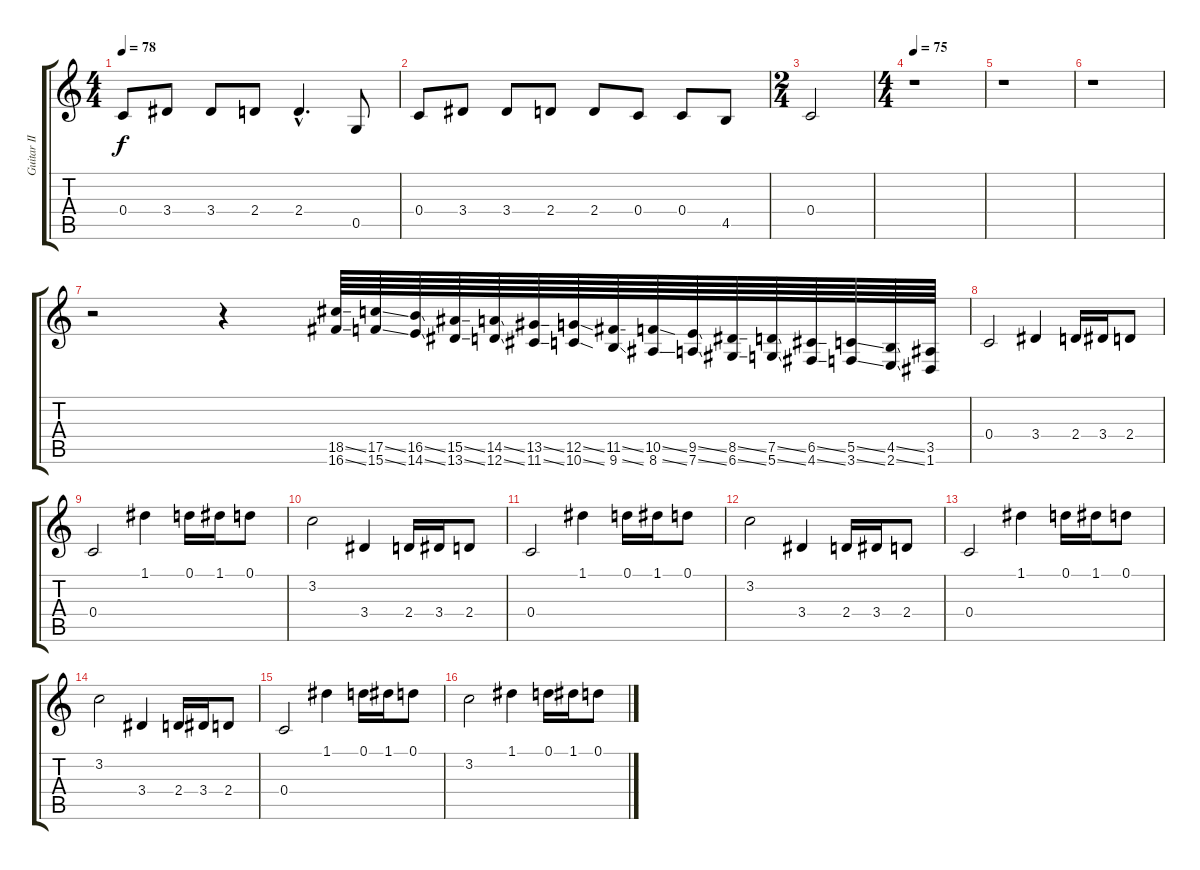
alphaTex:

\track ("Guitar II" "Guitar II") {instrument distortionguitar}
\staff {score tabs}
\tuning (D4 A3 F3 C3 G2 D2) {hide}
\ts (4 4)
\tempo 78
\clef g2
\ks c
0.4.8{dy f} 3.4.8 3.4.8 2.4.8 2.4{hac}.4{d} 0.5.8 |
0.4.8 3.4.8 3.4.8 2.4.8 2.4.8 0.4.8 0.4.8 4.5.8 |
\ts (2 4)
0.4.2 |
\ts (4 4)
\tempo 75
r.1 |
r.1 |
r.1 |
r.2 r.4 (18.5{ss} 16.6{ss}).64 (17.5{ss} 15.6{ss}).64 (16.5{ss} 14.6{ss}).64 (15.5{ss} 13.6{ss}).64 (14.5{ss} 12.6{ss}).64 (13.5{ss} 11.6{ss}).64 (12.5{ss} 10.6{ss}).64 (11.5{ss} 9.6{ss}).64 (10.5{ss} 8.6{ss}).64 (9.5{ss} 7.6{ss}).64 (8.5{ss} 6.6{ss}).64 (7.5{ss} 5.6{ss}).64 (6.5{ss} 4.6{ss}).64 (5.5{ss} 3.6{ss}).64 (4.5{ss} 2.6{ss}).64 (3.5 1.6).64 |
0.4.2 3.4.4 2.4.16 3.4.16 2.4.8 |
0.4.2 1.1.4 0.1.16 1.1.16 0.1.8 |
3.2.2 3.4.4 2.4.16 3.4.16 2.4.8 |
0.4.2 1.1.4 0.1.16 1.1.16 0.1.8 |
3.2.2 3.4.4 2.4.16 3.4.16 2.4.8 |
0.4.2 1.1.4 0.1.16 1.1.16 0.1.8 |
3.2.2 3.4.4 2.4.16 3.4.16 2.4.8 |
0.4.2 1.1.4 0.1.16 1.1.16 0.1.8 |
3.2.2 1.1.4 0.1.16 1.1.16 0.1.8
